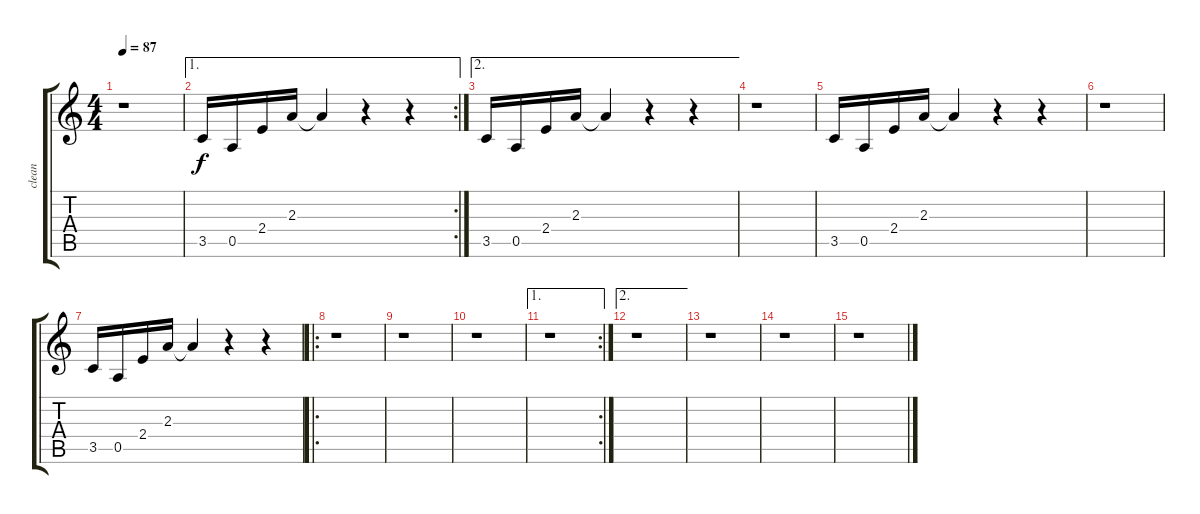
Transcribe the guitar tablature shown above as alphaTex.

\track ("clean" "clean") {instrument electricguitarclean}
\staff {score tabs}
\tuning (E4 B3 G3 D3 A2 E2) {hide}
\ts (4 4)
\tempo 87
\clef g2
\ks c
r.1{dy f} |
\ae 1
\rc 2
3.5.16 0.5.16 2.4.16 2.3.16 2.3{t}.4 r.4 r.4 |
\ae 2
3.5.16 0.5.16 2.4.16 2.3.16 2.3{t}.4 r.4 r.4 |
r.1 |
3.5.16 0.5.16 2.4.16 2.3.16 2.3{t}.4 r.4 r.4 |
r.1 |
3.5.16 0.5.16 2.4.16 2.3.16 2.3{t}.4 r.4 r.4 |
\ro
r.1 |
r.1 |
r.1 |
\ae 1
\rc 2
r.1 |
\ae 2
r.1 |
r.1 |
r.1 |
r.1
